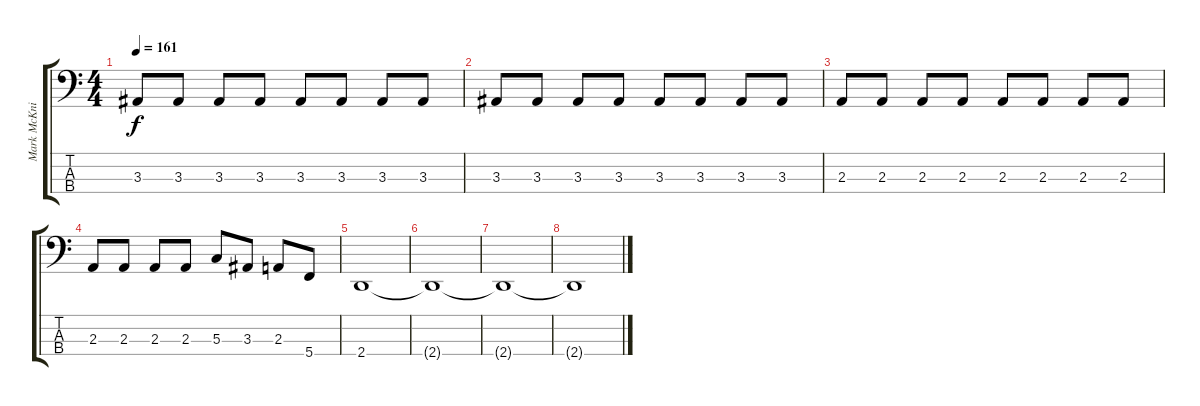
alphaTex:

\track ("Mark McKnight" "Mark McKni") {instrument electricbasspick}
\staff {score tabs}
\tuning (F2 C2 G1 C1) {hide}
\ts (4 4)
\tempo 161
\clef f4
\ks c
3.3.8{dy f} 3.3.8 3.3.8 3.3.8 3.3.8 3.3.8 3.3.8 3.3.8 |
3.3.8 3.3.8 3.3.8 3.3.8 3.3.8 3.3.8 3.3.8 3.3.8 |
2.3.8 2.3.8 2.3.8 2.3.8 2.3.8 2.3.8 2.3.8 2.3.8 |
2.3.8 2.3.8 2.3.8 2.3.8 5.3.8 3.3.8 2.3.8 5.4.8 |
2.4.1 |
2.4{t}.1 |
2.4{t}.1 |
2.4{t}.1
